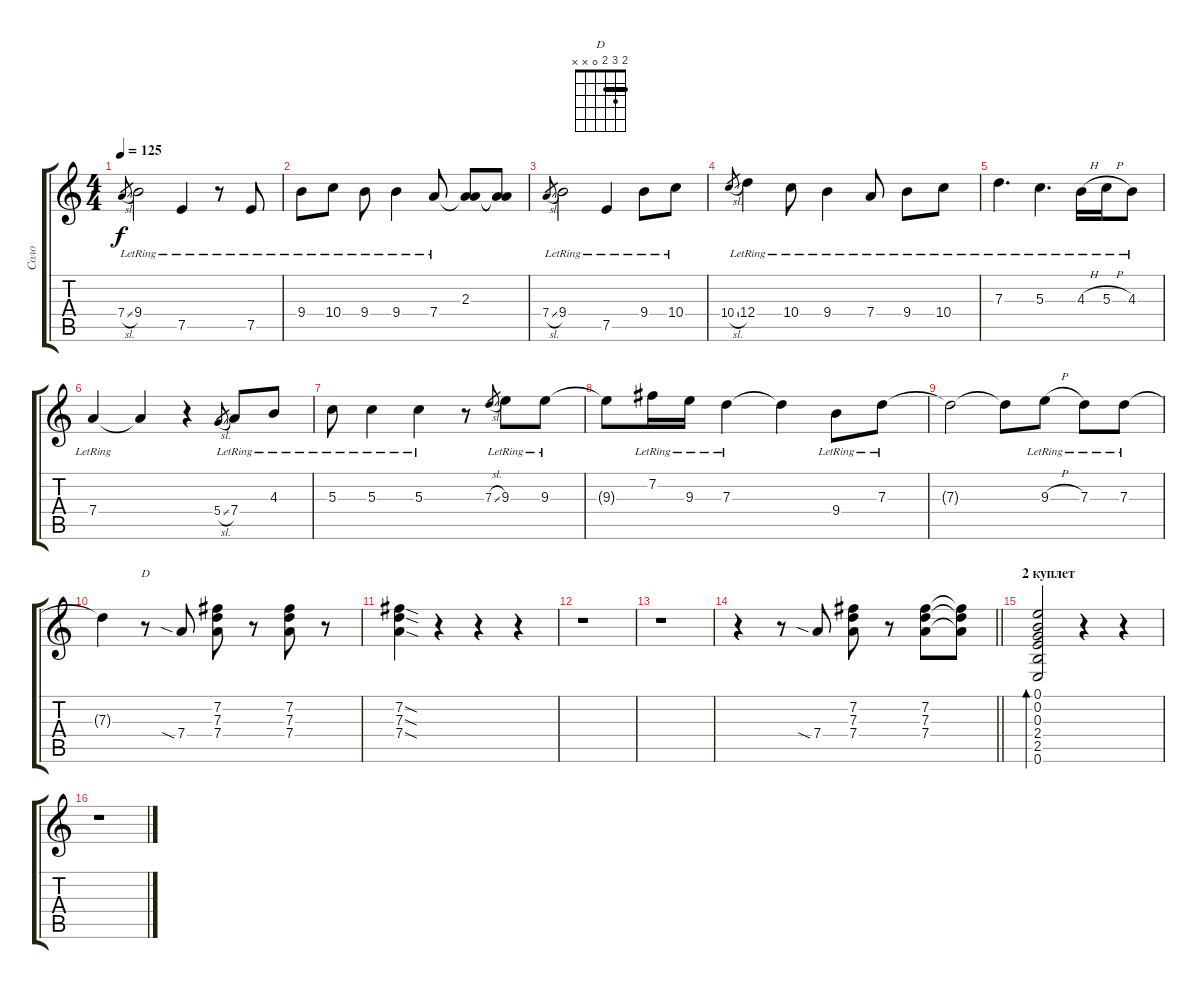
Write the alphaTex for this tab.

\track ("Соло" "Соло") {instrument electricguitarjazz}
\staff {score tabs}
\tuning (E4 B3 G3 D3 A2 E2) {hide}
\chord ("D" 2 3 2 0 x x) {barre 2}
\ts (4 4)
\tempo 125
\clef g2
\ks c
7.4{sl}.8{gr dy f} 9.4{lr}.2 7.5{lr}.4 r.8 7.5{lr}.8 |
9.4{lr}.8 10.4{lr}.8 9.4{lr}.8 9.4{lr}.4 7.4{lr}.8 (2.3 7.4{t}).8 (2.3{t} 7.4{t}).8 |
7.4{sl}.8{gr} 9.4{lr}.2 7.5{lr}.4 9.4{lr}.8 10.4{lr}.8 |
10.4{sl}.8{gr} 12.4{lr}.4 10.4{lr}.8 9.4{lr}.4 7.4{lr}.8 9.4{lr}.8 10.4{lr}.8 |
7.3{lr}.4{d} 5.3{lr}.4{d} 4.3{h lr}.16 5.3{h lr}.16 4.3{lr}.8 |
7.4{lr}.4 7.4{t}.4 r.4 5.4{sl}.8{gr} 7.4{lr}.8 4.3{lr}.8 |
5.3{lr}.8 5.3{lr}.4 5.3{lr}.4 r.8 7.3{sl}.8{gr} 9.3{lr}.8 9.3{lr}.8 |
9.3{t}.8 7.2{lr}.16 9.3{lr}.16 7.3{lr}.4 7.3{t}.4 9.4{lr}.8 7.3{lr}.8 |
7.3{t}.2 7.3{t}.8 9.3{h lr}.8 7.3{lr}.8 7.3{lr}.8 |
7.3{t}.4 r.8{ch "D" volume 6 instrument electricguitarclean} 7.4{sia}.8 (7.2 7.3 7.4).8 r.8 (7.2 7.3 7.4).8 r.8 |
(7.2{sod} 7.3{sod} 7.4{sod}).4 r.4 r.4 r.4 |
r.1 |
r.1 |
\barLineRight lightlight
r.4 r.8{volume 6 instrument electricguitarclean} 7.4{sia}.8 (7.2 7.3 7.4).8 r.8 (7.2 7.3 7.4).8 (7.2{t} 7.3{t} 7.4{t}).8 |
\section ("" "2 куплет")
(0.1 0.2 0.3 2.4 2.5 0.6).2{bd 60} r.4 r.4 |
r.1
